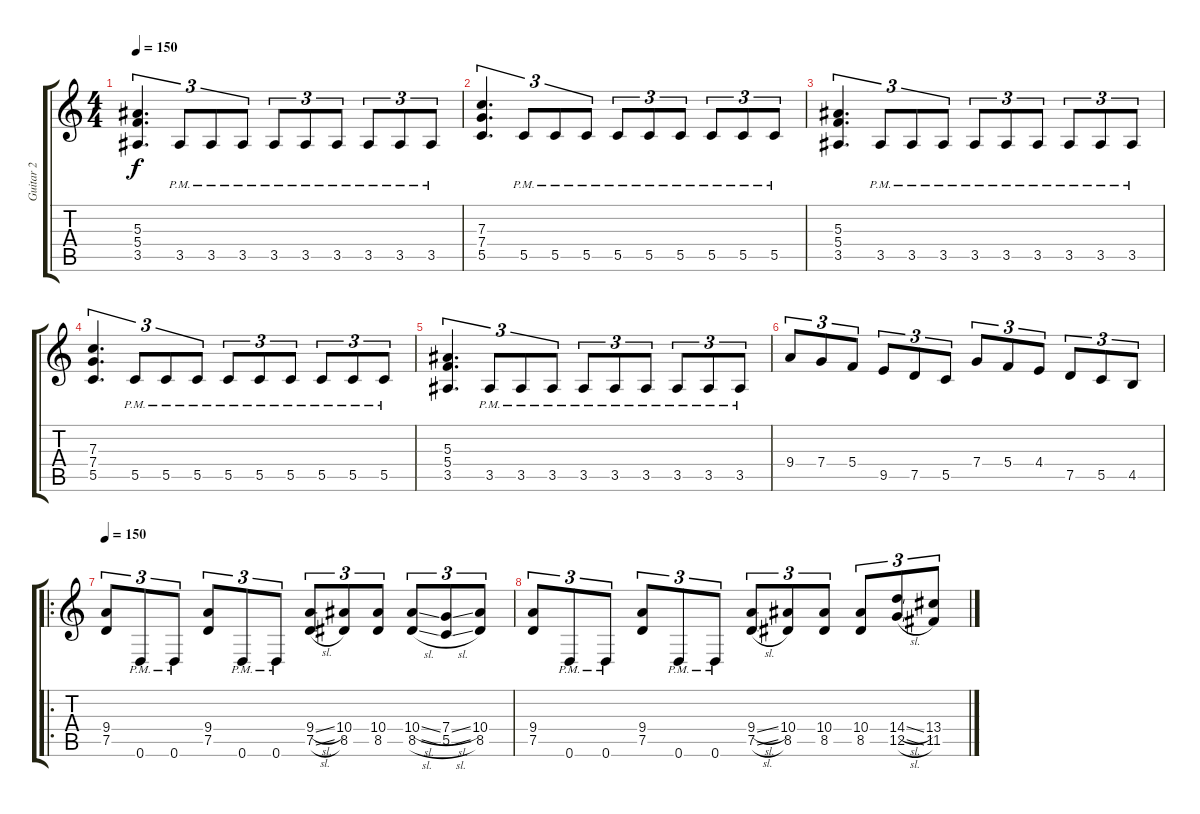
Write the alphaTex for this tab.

\track ("Guitar 2" "Guitar 2") {instrument distortionguitar}
\staff {score tabs}
\tuning (D4 A3 F3 C3 G2 D2) {hide}
\ts (4 4)
\tempo 150
\clef g2
\ks c
(5.3 5.4 3.5).4{d tu (3 2) dy f} 3.5{pm}.8{tu (3 2)} 3.5{pm}.8{tu (3 2)} 3.5{pm}.8{tu (3 2)} 3.5{pm}.8{tu (3 2)} 3.5{pm}.8{tu (3 2)} 3.5{pm}.8{tu (3 2)} 3.5{pm}.8{tu (3 2)} 3.5{pm}.8{tu (3 2)} 3.5{pm}.8{tu (3 2)} |
(7.3 7.4 5.5).4{d tu (3 2)} 5.5{pm}.8{tu (3 2)} 5.5{pm}.8{tu (3 2)} 5.5{pm}.8{tu (3 2)} 5.5{pm}.8{tu (3 2)} 5.5{pm}.8{tu (3 2)} 5.5{pm}.8{tu (3 2)} 5.5{pm}.8{tu (3 2)} 5.5{pm}.8{tu (3 2)} 5.5{pm}.8{tu (3 2)} |
(5.3 5.4 3.5).4{d tu (3 2)} 3.5{pm}.8{tu (3 2)} 3.5{pm}.8{tu (3 2)} 3.5{pm}.8{tu (3 2)} 3.5{pm}.8{tu (3 2)} 3.5{pm}.8{tu (3 2)} 3.5{pm}.8{tu (3 2)} 3.5{pm}.8{tu (3 2)} 3.5{pm}.8{tu (3 2)} 3.5{pm}.8{tu (3 2)} |
(7.3 7.4 5.5).4{d tu (3 2)} 5.5{pm}.8{tu (3 2)} 5.5{pm}.8{tu (3 2)} 5.5{pm}.8{tu (3 2)} 5.5{pm}.8{tu (3 2)} 5.5{pm}.8{tu (3 2)} 5.5{pm}.8{tu (3 2)} 5.5{pm}.8{tu (3 2)} 5.5{pm}.8{tu (3 2)} 5.5{pm}.8{tu (3 2)} |
(5.3 5.4 3.5).4{d tu (3 2)} 3.5{pm}.8{tu (3 2)} 3.5{pm}.8{tu (3 2)} 3.5{pm}.8{tu (3 2)} 3.5{pm}.8{tu (3 2)} 3.5{pm}.8{tu (3 2)} 3.5{pm}.8{tu (3 2)} 3.5{pm}.8{tu (3 2)} 3.5{pm}.8{tu (3 2)} 3.5{pm}.8{tu (3 2)} |
9.4.8{tu (3 2)} 7.4.8{tu (3 2)} 5.4.8{tu (3 2)} 9.5.8{tu (3 2)} 7.5.8{tu (3 2)} 5.5.8{tu (3 2)} 7.4.8{tu (3 2)} 5.4.8{tu (3 2)} 4.4.8{tu (3 2)} 7.5.8{tu (3 2)} 5.5.8{tu (3 2)} 4.5.8{tu (3 2)} |
\ro
\tempo 150
(9.4 7.5).8{tu (3 2) balance 0} 0.6{pm}.8{tu (3 2)} 0.6{pm}.8{tu (3 2)} (9.4 7.5).8{tu (3 2)} 0.6{pm}.8{tu (3 2)} 0.6{pm}.8{tu (3 2)} (9.4{sl} 7.5{sl}).8{tu (3 2)} (10.4 8.5).8{tu (3 2)} (10.4 8.5).8{tu (3 2)} (10.4{sl} 8.5{sl}).8{tu (3 2)} (7.4{sl} 5.5{sl}).8{tu (3 2)} (10.4 8.5).8{tu (3 2)} |
(9.4 7.5).8{tu (3 2)} 0.6{pm}.8{tu (3 2)} 0.6{pm}.8{tu (3 2)} (9.4 7.5).8{tu (3 2)} 0.6{pm}.8{tu (3 2)} 0.6{pm}.8{tu (3 2)} (9.4{sl} 7.5{sl}).8{tu (3 2)} (10.4 8.5).8{tu (3 2)} (10.4 8.5).8{tu (3 2)} (10.4 8.5).8{tu (3 2)} (14.4{sl} 12.5{sl}).8{tu (3 2)} (13.4 11.5).8{tu (3 2)}
